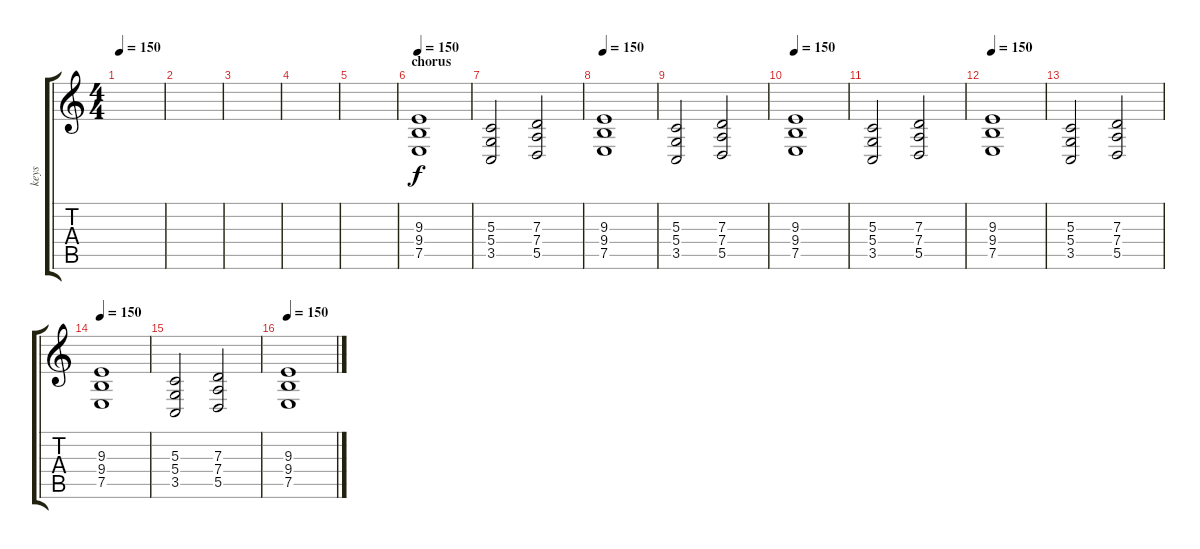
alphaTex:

\track ("keys" "keys") {instrument pad8sweep}
\staff {score tabs}
\tuning (E4 B3 G3 D3 A2 E2) {hide}
\ts (4 4)
\tempo 150
\clef g2
\ks c
|
|
|
|
|
\section ("" "chorus")
\tempo 150
(9.3 9.4 7.5).1 |
(5.3 5.4 3.5).2 (7.3 7.4 5.5).2 |
\tempo 150
(9.3 9.4 7.5).1 |
(5.3 5.4 3.5).2 (7.3 7.4 5.5).2 |
\tempo 150
(9.3 9.4 7.5).1 |
(5.3 5.4 3.5).2 (7.3 7.4 5.5).2 |
\tempo 150
(9.3 9.4 7.5).1 |
(5.3 5.4 3.5).2 (7.3 7.4 5.5).2 |
\tempo 150
(9.3 9.4 7.5).1 |
(5.3 5.4 3.5).2 (7.3 7.4 5.5).2 |
\tempo 150
(9.3 9.4 7.5).1
